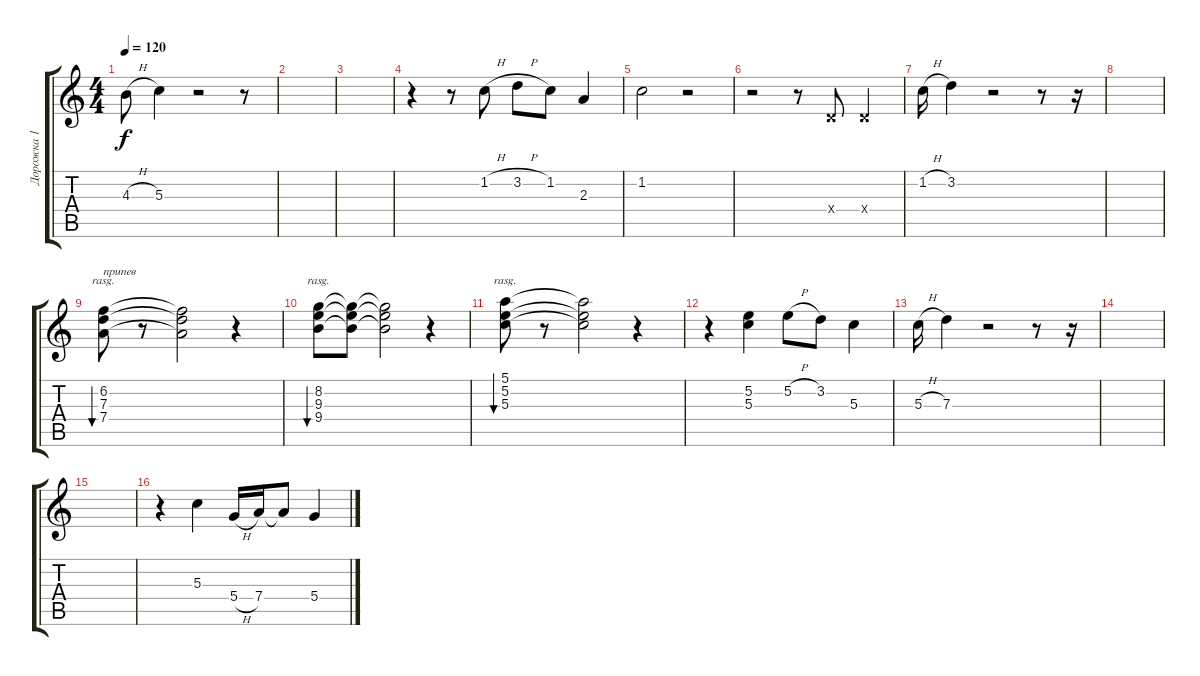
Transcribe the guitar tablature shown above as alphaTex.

\track ("Дорожка 1" "Дорожка 1") {instrument electricguitarjazz}
\staff {score tabs}
\tuning (E4 B3 G3 D3 A2 E2) {hide}
\ts (4 4)
\tempo 120
\clef g2
\ks c
4.3{h}.8{dy f} 5.3.4 r.2 r.8 |
|
|
r.4 r.8 1.2{h}.8 3.2{h}.8 1.2.8 2.3.4 |
1.2.2 r.2 |
r.2 r.8 0.4{x}.8 0.4{x}.4 |
1.2{h}.16 3.2.4 r.2 r.8 r.16 |
|
(6.2 7.3 7.4).8{bu 240 rasg ii txt "припев"} r.8 (6.2{t} 7.3{t} 7.4{t}).2 r.4 |
(8.2 9.3 9.4).8{bu 240 rasg ii} (8.2{t} 9.3{t} 9.4{t}).8 (8.2{t} 9.3{t} 9.4{t}).2 r.4 |
(5.1 5.2 5.3).8{bu 240 rasg ii} r.8 (5.1{t} 5.2{t} 5.3{t}).2 r.4 |
r.4 (5.2 5.3).4 5.2{h}.8 3.2.8 5.3.4 |
5.3{h}.16 7.3.4 r.2 r.8 r.16 |
|
|
r.4 5.3.4 5.4{h}.16 7.4.16 7.4{t}.8 5.4.4
